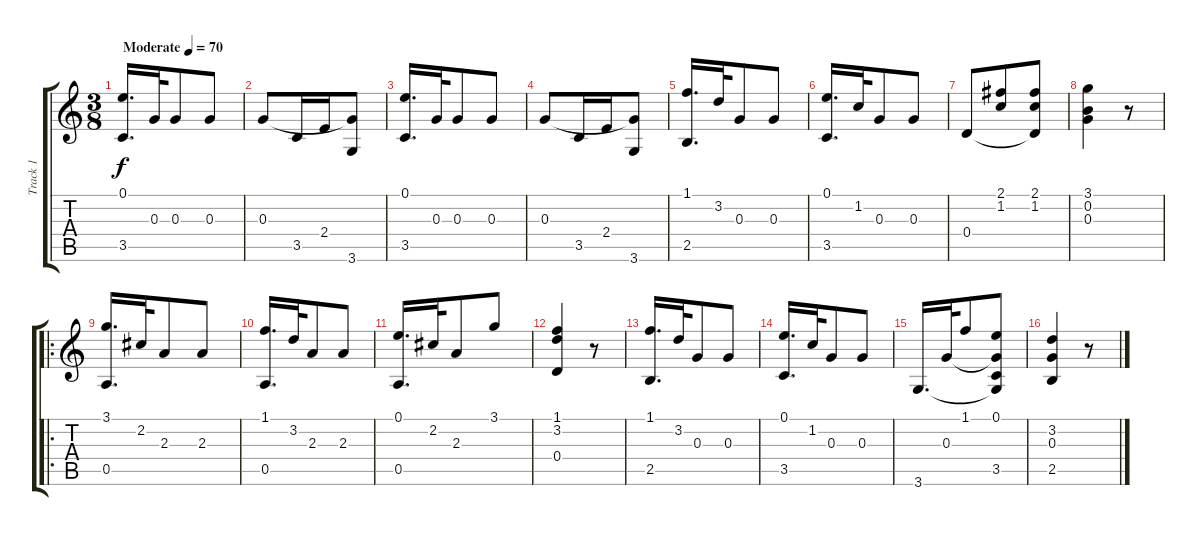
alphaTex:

\track ("Track 1" "Track 1") {instrument acousticguitarnylon}
\staff {score tabs}
\tuning (E4 B3 G3 D3 A2 E2) {hide}
\ts (3 8)
\tempo (70 "Moderate")
\clef g2
\ks c
(0.1 3.5).16{d dy f instrument acousticguitarnylon} 0.3.32 0.3.8 0.3.8 |
0.3.8 3.5.16 2.4.16 (0.3{t} 3.6).8 |
(0.1 3.5).16{d} 0.3.32 0.3.8 0.3.8 |
0.3.8 3.5.16 2.4.16 (0.3{t} 3.6).8 |
(1.1 2.5).16{d} 3.2.32 0.3.8 0.3.8 |
(0.1 3.5).16{d} 1.2.32 0.3.8 0.3.8 |
0.4.8 (2.1 1.2).8 (2.1 1.2 0.4{t}).8 |
(3.1 0.2 0.3).4 r.8 |
\ro
(3.1 0.5).16{d} 2.2.32 2.3.8 2.3.8 |
(1.1 0.5).16{d} 3.2.32 2.3.8 2.3.8 |
(0.1 0.5).16{d} 2.2.32 2.3.8 3.1.8 |
(1.1 3.2 0.4).4 r.8 |
(1.1 2.5).16{d} 3.2.32 0.3.8 0.3.8 |
(0.1 3.5).16{d} 1.2.32 0.3.8 0.3.8 |
3.6.16{d} 0.3.32 1.1.8 (0.1 0.3{t} 3.5 3.6{t}).8 |
(3.2 0.3 2.5).4 r.8
